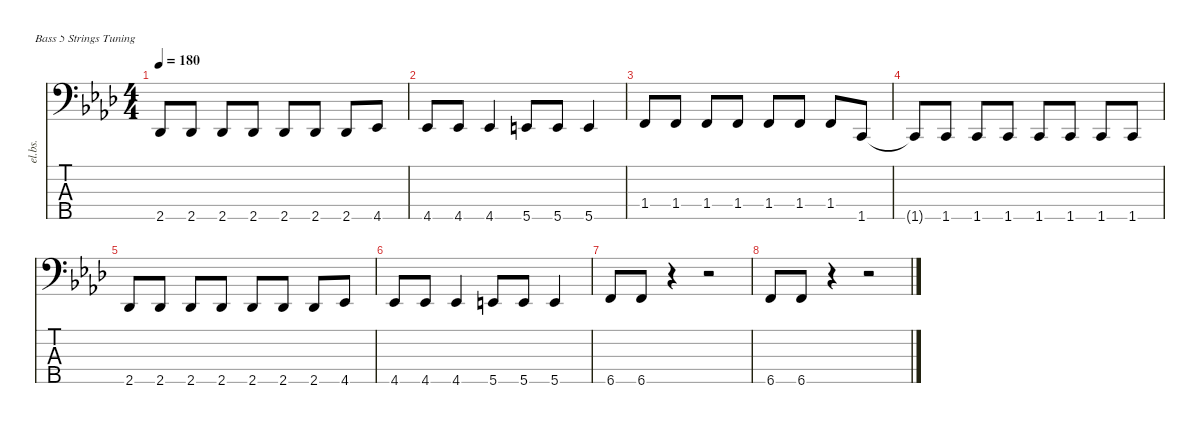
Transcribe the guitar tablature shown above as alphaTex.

\defaultSystemsLayout 4
\hideDynamics
\bracketExtendMode nobrackets
\otherSystemsTrackNameOrientation horizontal
\track ("Bass" "el.bs.") {solo instrument electricbasspick}
\staff {score tabs}
\tuning (G2 D2 A1 E1 B0)
\ts (4 4)
\tempo 180
\clef f4
\ks fminor
2.5{acc b}.8{dy f beam Up} 2.5{acc b}.8{beam Up} 2.5{acc b}.8{beam Up} 2.5{acc b}.8{beam Up} 2.5{acc b}.8{beam Up} 2.5{acc b}.8{beam Up} 2.5{acc b}.8{beam Up} 4.5{acc b}.8{beam Up} |
4.5{acc b}.8{beam Up} 4.5{acc b}.8{beam Up} 4.5{acc b}.4{beam Up} 5.5{acc forcenatural}.8{beam Up} 5.5{acc forcenatural}.8{beam Up} 5.5{acc forcenatural}.4{beam Up} |
1.4{acc forcenatural}.8{beam Up} 1.4{acc forcenatural}.8{beam Up} 1.4{acc forcenatural}.8{beam Up} 1.4{acc forcenatural}.8{beam Up} 1.4{acc forcenatural}.8{beam Up} 1.4{acc forcenatural}.8{beam Up} 1.4{acc forcenatural}.8{beam Up} 1.5{acc forcenatural}.8{beam Up} |
1.5{t acc forcenatural}.8{beam Up} 1.5{acc forcenatural}.8{beam Up} 1.5{acc forcenatural}.8{beam Up} 1.5{acc forcenatural}.8{beam Up} 1.5{acc forcenatural}.8{beam Up} 1.5{acc forcenatural}.8{beam Up} 1.5{acc forcenatural}.8{beam Up} 1.5{acc forcenatural}.8{beam Up} |
2.5{acc b}.8{beam Up} 2.5{acc b}.8{beam Up} 2.5{acc b}.8{beam Up} 2.5{acc b}.8{beam Up} 2.5{acc b}.8{beam Up} 2.5{acc b}.8{beam Up} 2.5{acc b}.8{beam Up} 4.5{acc b}.8{beam Up} |
4.5{acc b}.8{beam Up} 4.5{acc b}.8{beam Up} 4.5{acc b}.4{beam Up} 5.5{acc forcenatural}.8{beam Up} 5.5{acc forcenatural}.8{beam Up} 5.5{acc forcenatural}.4{beam Up} |
6.5{acc forcenatural}.8{beam Up} 6.5{acc forcenatural}.8{beam Up} r.4{beam Up} r.2{beam Up} |
6.5{acc forcenatural}.8{beam Up} 6.5{acc forcenatural}.8{beam Up} r.4{beam Up} r.2{beam Up}
